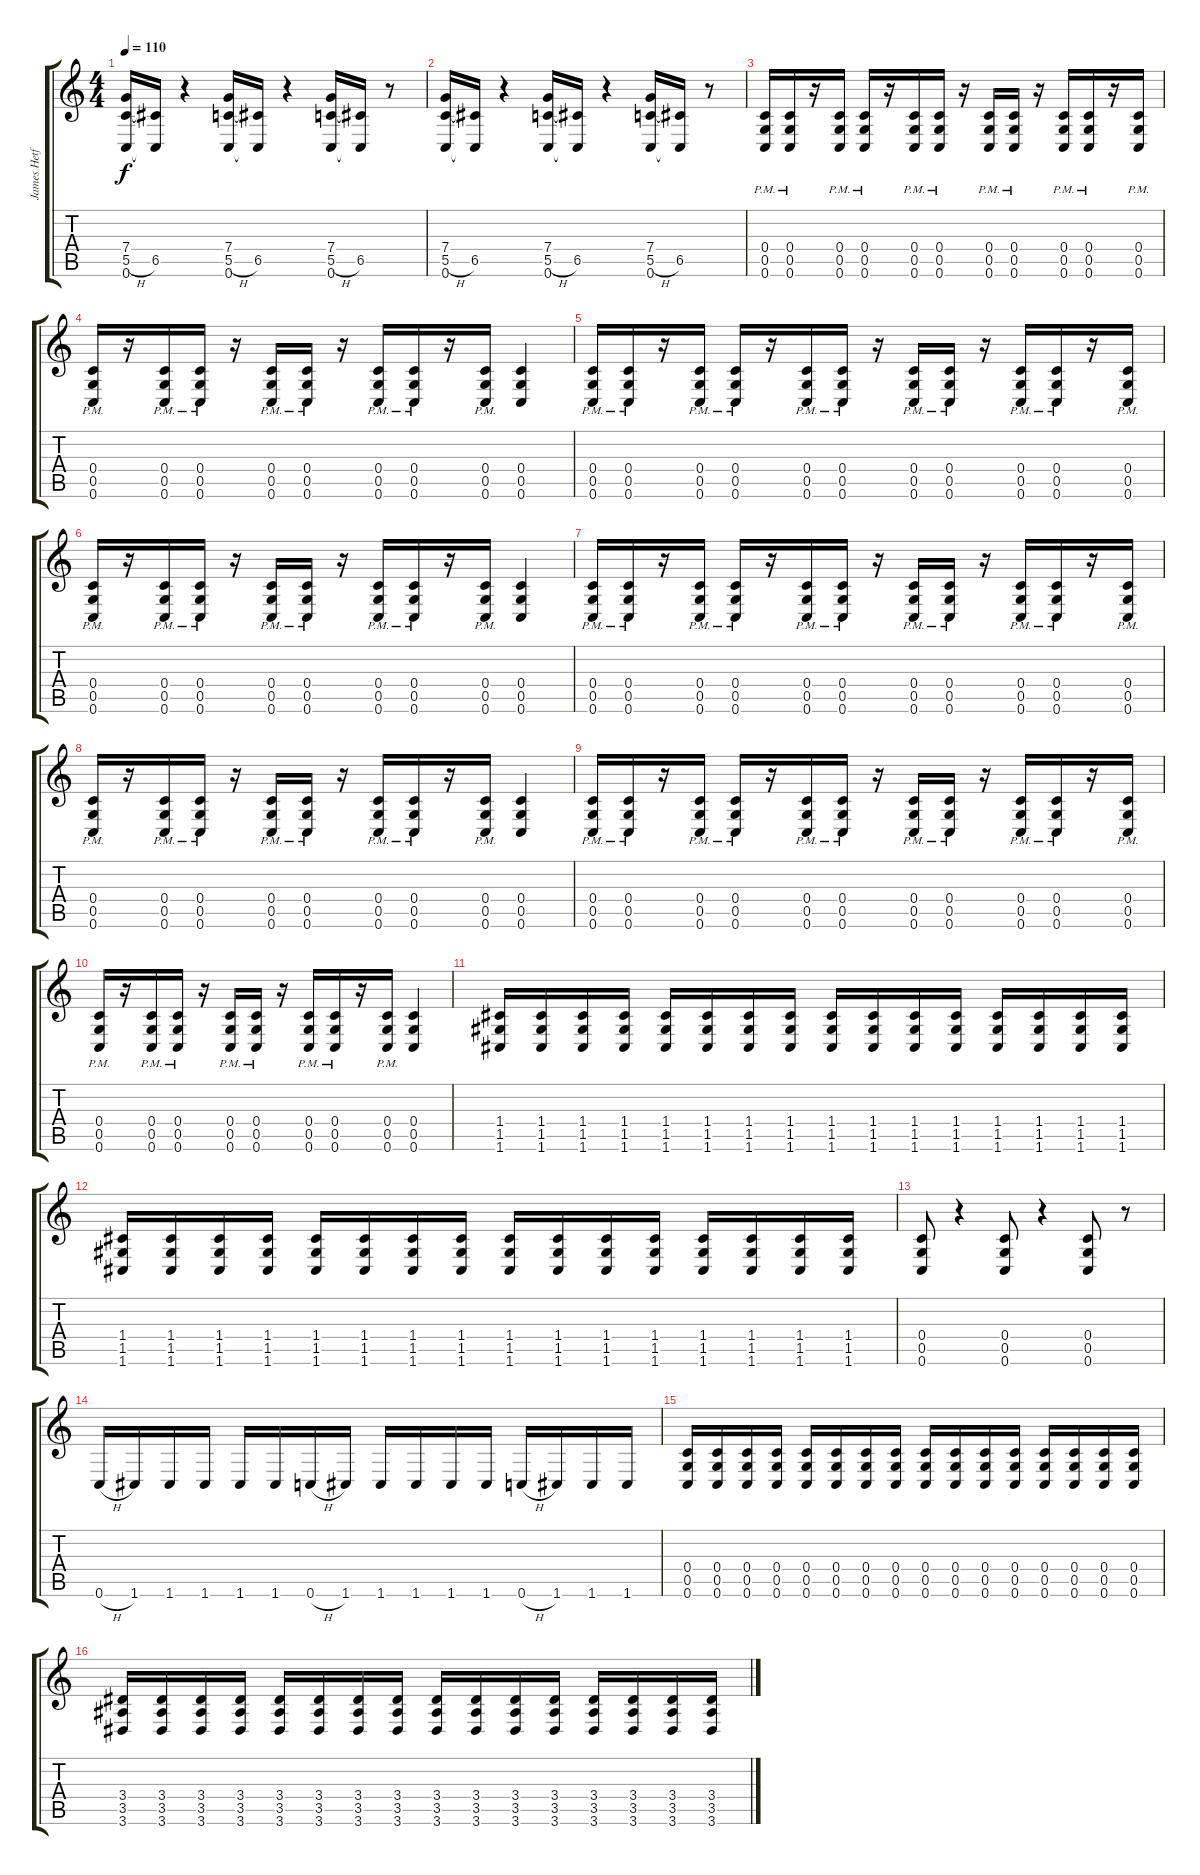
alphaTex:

\track ("James Hetfield" "James Hetf") {instrument distortionguitar}
\staff {score tabs}
\tuning (D4 A3 F3 C3 G2 C2) {hide}
\ts (4 4)
\tempo 110
\clef g2
\ks c
(7.4 5.5{h} 0.6).16{dy f} (6.5 0.6{t}).16 r.4 (7.4 5.5{h} 0.6).16 (6.5 0.6{t}).16 r.4 (7.4 5.5{h} 0.6).16 (6.5 0.6{t}).16 r.8 |
(7.4 5.5{h} 0.6).16 (6.5 0.6{t}).16 r.4 (7.4 5.5{h} 0.6).16 (6.5 0.6{t}).16 r.4 (7.4 5.5{h} 0.6).16 (6.5 0.6{t}).16 r.8 |
(0.4{pm} 0.5 0.6).16 (0.4{pm} 0.5 0.6).16 r.16 (0.4{pm} 0.5 0.6).16 (0.4{pm} 0.5 0.6).16 r.16 (0.4{pm} 0.5 0.6).16 (0.4{pm} 0.5 0.6).16 r.16 (0.4{pm} 0.5 0.6).16 (0.4{pm} 0.5 0.6).16 r.16 (0.4{pm} 0.5 0.6).16 (0.4{pm} 0.5 0.6).16 r.16 (0.4{pm} 0.5 0.6).16 |
(0.4{pm} 0.5 0.6).16 r.16 (0.4{pm} 0.5 0.6).16 (0.4{pm} 0.5 0.6).16 r.16 (0.4{pm} 0.5 0.6).16 (0.4{pm} 0.5 0.6).16 r.16 (0.4{pm} 0.5 0.6).16 (0.4{pm} 0.5 0.6).16 r.16 (0.4{pm} 0.5 0.6).16 (0.4 0.5 0.6).4 |
(0.4{pm} 0.5 0.6).16 (0.4{pm} 0.5 0.6).16 r.16 (0.4{pm} 0.5 0.6).16 (0.4{pm} 0.5 0.6).16 r.16 (0.4{pm} 0.5 0.6).16 (0.4{pm} 0.5 0.6).16 r.16 (0.4{pm} 0.5 0.6).16 (0.4{pm} 0.5 0.6).16 r.16 (0.4{pm} 0.5 0.6).16 (0.4{pm} 0.5 0.6).16 r.16 (0.4{pm} 0.5 0.6).16 |
(0.4{pm} 0.5 0.6).16 r.16 (0.4{pm} 0.5 0.6).16 (0.4{pm} 0.5 0.6).16 r.16 (0.4{pm} 0.5 0.6).16 (0.4{pm} 0.5 0.6).16 r.16 (0.4{pm} 0.5 0.6).16 (0.4{pm} 0.5 0.6).16 r.16 (0.4{pm} 0.5 0.6).16 (0.4 0.5 0.6).4 |
(0.4{pm} 0.5 0.6).16 (0.4{pm} 0.5 0.6).16 r.16 (0.4{pm} 0.5 0.6).16 (0.4{pm} 0.5 0.6).16 r.16 (0.4{pm} 0.5 0.6).16 (0.4{pm} 0.5 0.6).16 r.16 (0.4{pm} 0.5 0.6).16 (0.4{pm} 0.5 0.6).16 r.16 (0.4{pm} 0.5 0.6).16 (0.4{pm} 0.5 0.6).16 r.16 (0.4{pm} 0.5 0.6).16 |
(0.4{pm} 0.5 0.6).16 r.16 (0.4{pm} 0.5 0.6).16 (0.4{pm} 0.5 0.6).16 r.16 (0.4{pm} 0.5 0.6).16 (0.4{pm} 0.5 0.6).16 r.16 (0.4{pm} 0.5 0.6).16 (0.4{pm} 0.5 0.6).16 r.16 (0.4{pm} 0.5 0.6).16 (0.4 0.5 0.6).4 |
(0.4{pm} 0.5 0.6).16 (0.4{pm} 0.5 0.6).16 r.16 (0.4{pm} 0.5 0.6).16 (0.4{pm} 0.5 0.6).16 r.16 (0.4{pm} 0.5 0.6).16 (0.4{pm} 0.5 0.6).16 r.16 (0.4{pm} 0.5 0.6).16 (0.4{pm} 0.5 0.6).16 r.16 (0.4{pm} 0.5 0.6).16 (0.4{pm} 0.5 0.6).16 r.16 (0.4{pm} 0.5 0.6).16 |
(0.4{pm} 0.5 0.6).16 r.16 (0.4{pm} 0.5 0.6).16 (0.4{pm} 0.5 0.6).16 r.16 (0.4{pm} 0.5 0.6).16 (0.4{pm} 0.5 0.6).16 r.16 (0.4{pm} 0.5 0.6).16 (0.4{pm} 0.5 0.6).16 r.16 (0.4{pm} 0.5 0.6).16 (0.4 0.5 0.6).4 |
(1.4 1.5 1.6).16 (1.4 1.5 1.6).16 (1.4 1.5 1.6).16 (1.4 1.5 1.6).16 (1.4 1.5 1.6).16 (1.4 1.5 1.6).16 (1.4 1.5 1.6).16 (1.4 1.5 1.6).16 (1.4 1.5 1.6).16 (1.4 1.5 1.6).16 (1.4 1.5 1.6).16 (1.4 1.5 1.6).16 (1.4 1.5 1.6).16 (1.4 1.5 1.6).16 (1.4 1.5 1.6).16 (1.4 1.5 1.6).16 |
(1.4 1.5 1.6).16 (1.4 1.5 1.6).16 (1.4 1.5 1.6).16 (1.4 1.5 1.6).16 (1.4 1.5 1.6).16 (1.4 1.5 1.6).16 (1.4 1.5 1.6).16 (1.4 1.5 1.6).16 (1.4 1.5 1.6).16 (1.4 1.5 1.6).16 (1.4 1.5 1.6).16 (1.4 1.5 1.6).16 (1.4 1.5 1.6).16 (1.4 1.5 1.6).16 (1.4 1.5 1.6).16 (1.4 1.5 1.6).16 |
(0.4 0.5 0.6).8 r.4 (0.4 0.5 0.6).8 r.4 (0.4 0.5 0.6).8 r.8 |
0.6{h}.16 1.6.16 1.6.16 1.6.16 1.6.16 1.6.16 0.6{h}.16 1.6.16 1.6.16 1.6.16 1.6.16 1.6.16 0.6{h}.16 1.6.16 1.6.16 1.6.16 |
(0.4 0.5 0.6).16 (0.4 0.5 0.6).16 (0.4 0.5 0.6).16 (0.4 0.5 0.6).16 (0.4 0.5 0.6).16 (0.4 0.5 0.6).16 (0.4 0.5 0.6).16 (0.4 0.5 0.6).16 (0.4 0.5 0.6).16 (0.4 0.5 0.6).16 (0.4 0.5 0.6).16 (0.4 0.5 0.6).16 (0.4 0.5 0.6).16 (0.4 0.5 0.6).16 (0.4 0.5 0.6).16 (0.4 0.5 0.6).16 |
(3.4 3.5 3.6).16 (3.4 3.5 3.6).16 (3.4 3.5 3.6).16 (3.4 3.5 3.6).16 (3.4 3.5 3.6).16 (3.4 3.5 3.6).16 (3.4 3.5 3.6).16 (3.4 3.5 3.6).16 (3.4 3.5 3.6).16 (3.4 3.5 3.6).16 (3.4 3.5 3.6).16 (3.4 3.5 3.6).16 (3.4 3.5 3.6).16 (3.4 3.5 3.6).16 (3.4 3.5 3.6).16 (3.4 3.5 3.6).16
